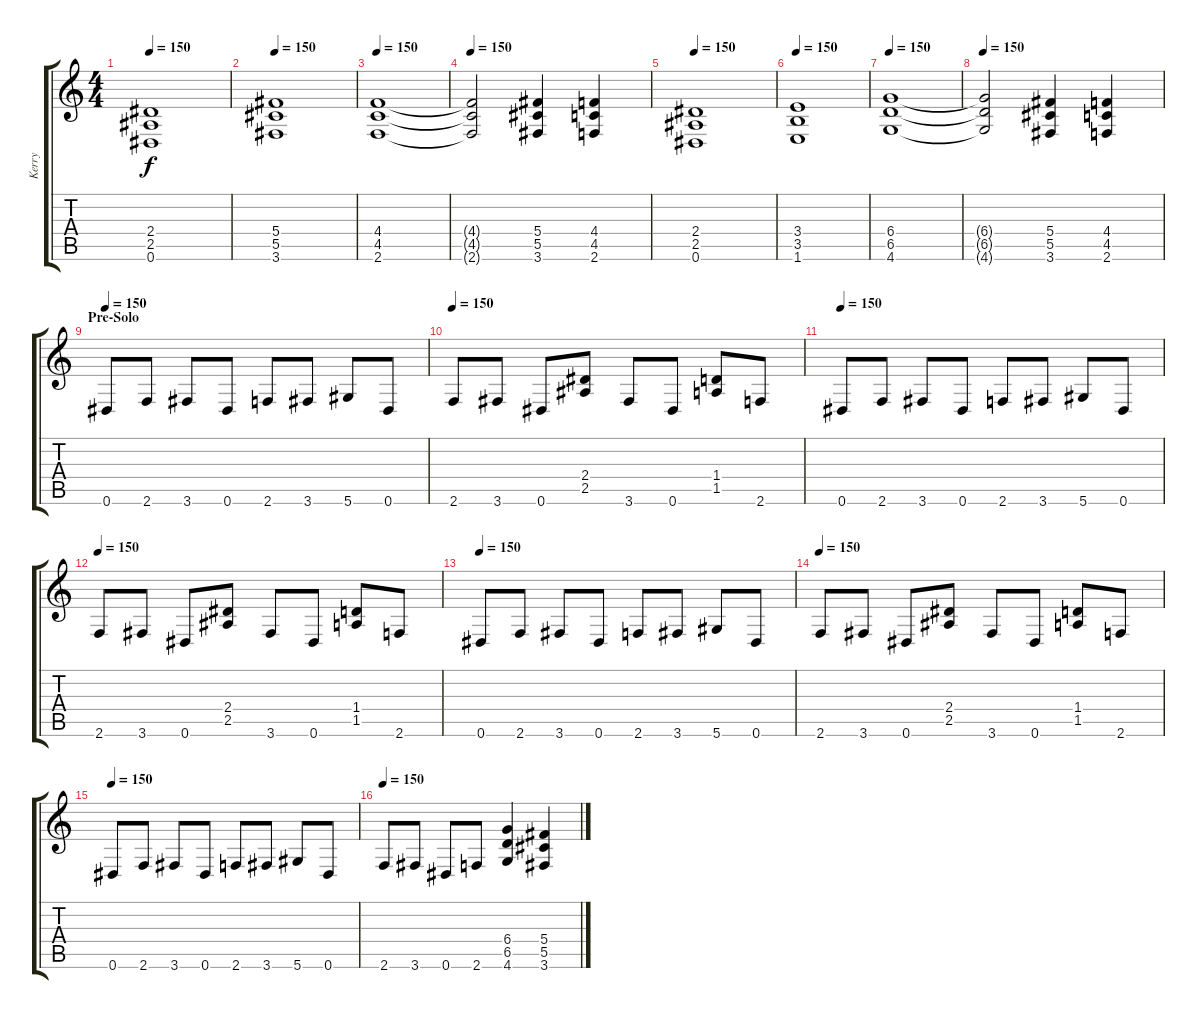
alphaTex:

\track ("Kerry" "Kerry") {instrument distortionguitar}
\staff {score tabs}
\tuning (Eb4 Bb3 Gb3 Db3 Ab2 Eb2) {hide}
\ts (4 4)
\tempo 150
\clef g2
\ks c
(2.4 2.5 0.6).1{dy f} |
\tempo 150
(5.4 5.5 3.6).1 |
\tempo 150
(4.4 4.5 2.6).1 |
\tempo 150
(4.4{t} 4.5{t} 2.6{t}).2 (5.4 5.5 3.6).4 (4.4 4.5 2.6).4 |
\tempo 150
(2.4 2.5 0.6).1 |
\tempo 150
(3.4 3.5 1.6).1 |
\tempo 150
(6.4 6.5 4.6).1 |
\tempo 150
(6.4{t} 6.5{t} 4.6{t}).2 (5.4 5.5 3.6).4 (4.4 4.5 2.6).4 |
\section ("" "Pre-Solo")
\tempo 150
0.6.8 2.6.8 3.6.8 0.6.8 2.6.8 3.6.8 5.6.8 0.6.8 |
\tempo 150
2.6.8 3.6.8 0.6.8 (2.4 2.5).8 3.6.8 0.6.8 (1.4 1.5).8 2.6.8 |
\tempo 150
0.6.8 2.6.8 3.6.8 0.6.8 2.6.8 3.6.8 5.6.8 0.6.8 |
\tempo 150
2.6.8 3.6.8 0.6.8 (2.4 2.5).8 3.6.8 0.6.8 (1.4 1.5).8 2.6.8 |
\tempo 150
0.6.8 2.6.8 3.6.8 0.6.8 2.6.8 3.6.8 5.6.8 0.6.8 |
\tempo 150
2.6.8 3.6.8 0.6.8 (2.4 2.5).8 3.6.8 0.6.8 (1.4 1.5).8 2.6.8 |
\tempo 150
0.6.8 2.6.8 3.6.8 0.6.8 2.6.8 3.6.8 5.6.8 0.6.8 |
\tempo 150
2.6.8 3.6.8 0.6.8 2.6.8 (6.4 6.5 4.6).4 (5.4 5.5 3.6).4
